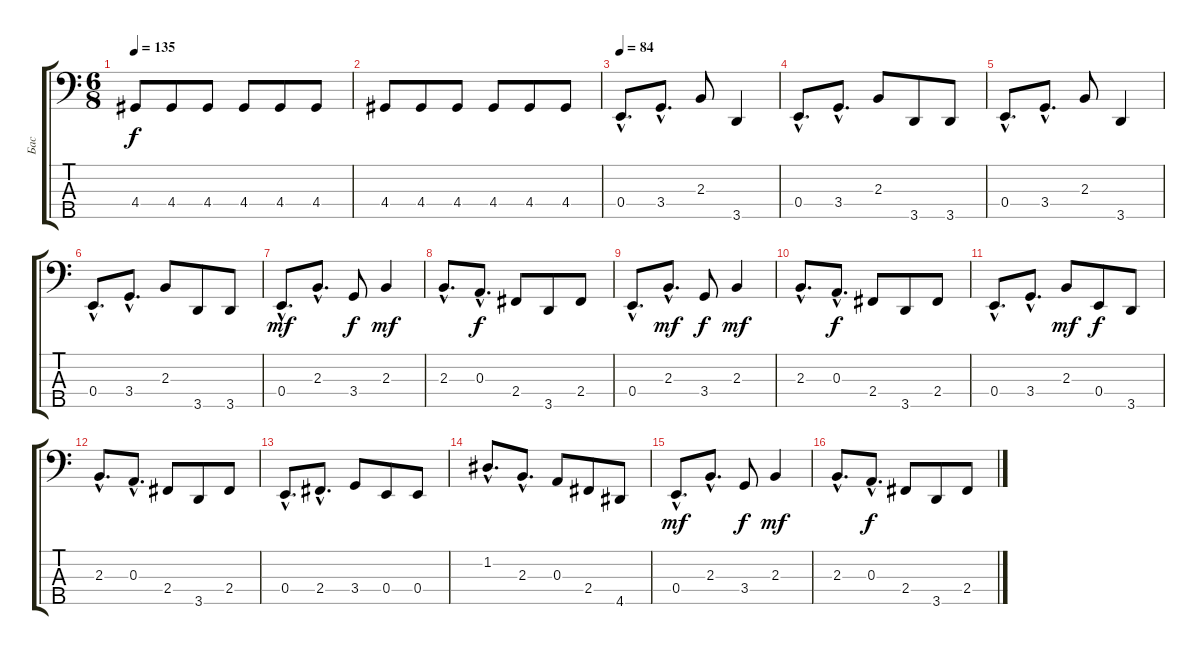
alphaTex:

\track ("Бас" "Бас") {instrument electricbassfinger}
\staff {score tabs}
\tuning (G2 D2 A1 E1 B0) {hide}
\ts (6 8)
\tempo 135
\clef f4
\ks c
4.4.8{dy f} 4.4.8 4.4.8 4.4.8 4.4.8 4.4.8 |
4.4.8 4.4.8 4.4.8 4.4.8 4.4.8 4.4.8 |
\section ("" "")
\tempo 84
0.4{hac}.8{d} 3.4{hac}.8{d} 2.3.8 3.5.4 |
0.4{hac}.8{d} 3.4{hac}.8{d} 2.3.8 3.5.8 3.5.8 |
0.4{hac}.8{d} 3.4{hac}.8{d} 2.3.8 3.5.4 |
0.4{hac}.8{d} 3.4{hac}.8{d} 2.3.8 3.5.8 3.5.8 |
0.4{hac}.8{d dy mf} 2.3{hac}.8{d} 3.4.8{dy f} 2.3.4{dy mf} |
2.3{hac}.8{d} 0.3{hac}.8{d dy f} 2.4.8 3.5.8 2.4.8 |
0.4{hac}.8{d} 2.3{hac}.8{d dy mf} 3.4.8{dy f} 2.3.4{dy mf} |
2.3{hac}.8{d} 0.3{hac}.8{d dy f} 2.4.8 3.5.8 2.4.8 |
0.4{hac}.8{d} 3.4{hac}.8{d} 2.3.8{dy mf} 0.4.8{dy f} 3.5.8 |
2.3{hac}.8{d} 0.3{hac}.8{d} 2.4.8 3.5.8 2.4.8 |
0.4{hac}.8{d} 2.4{hac}.8{d} 3.4.8 0.4.8 0.4.8 |
1.2{hac}.8{d} 2.3{hac}.8{d} 0.3.8 2.4.8 4.5.8 |
0.4{hac}.8{d dy mf} 2.3{hac}.8{d} 3.4.8{dy f} 2.3.4{dy mf} |
2.3{hac}.8{d} 0.3{hac}.8{d dy f} 2.4.8 3.5.8 2.4.8
